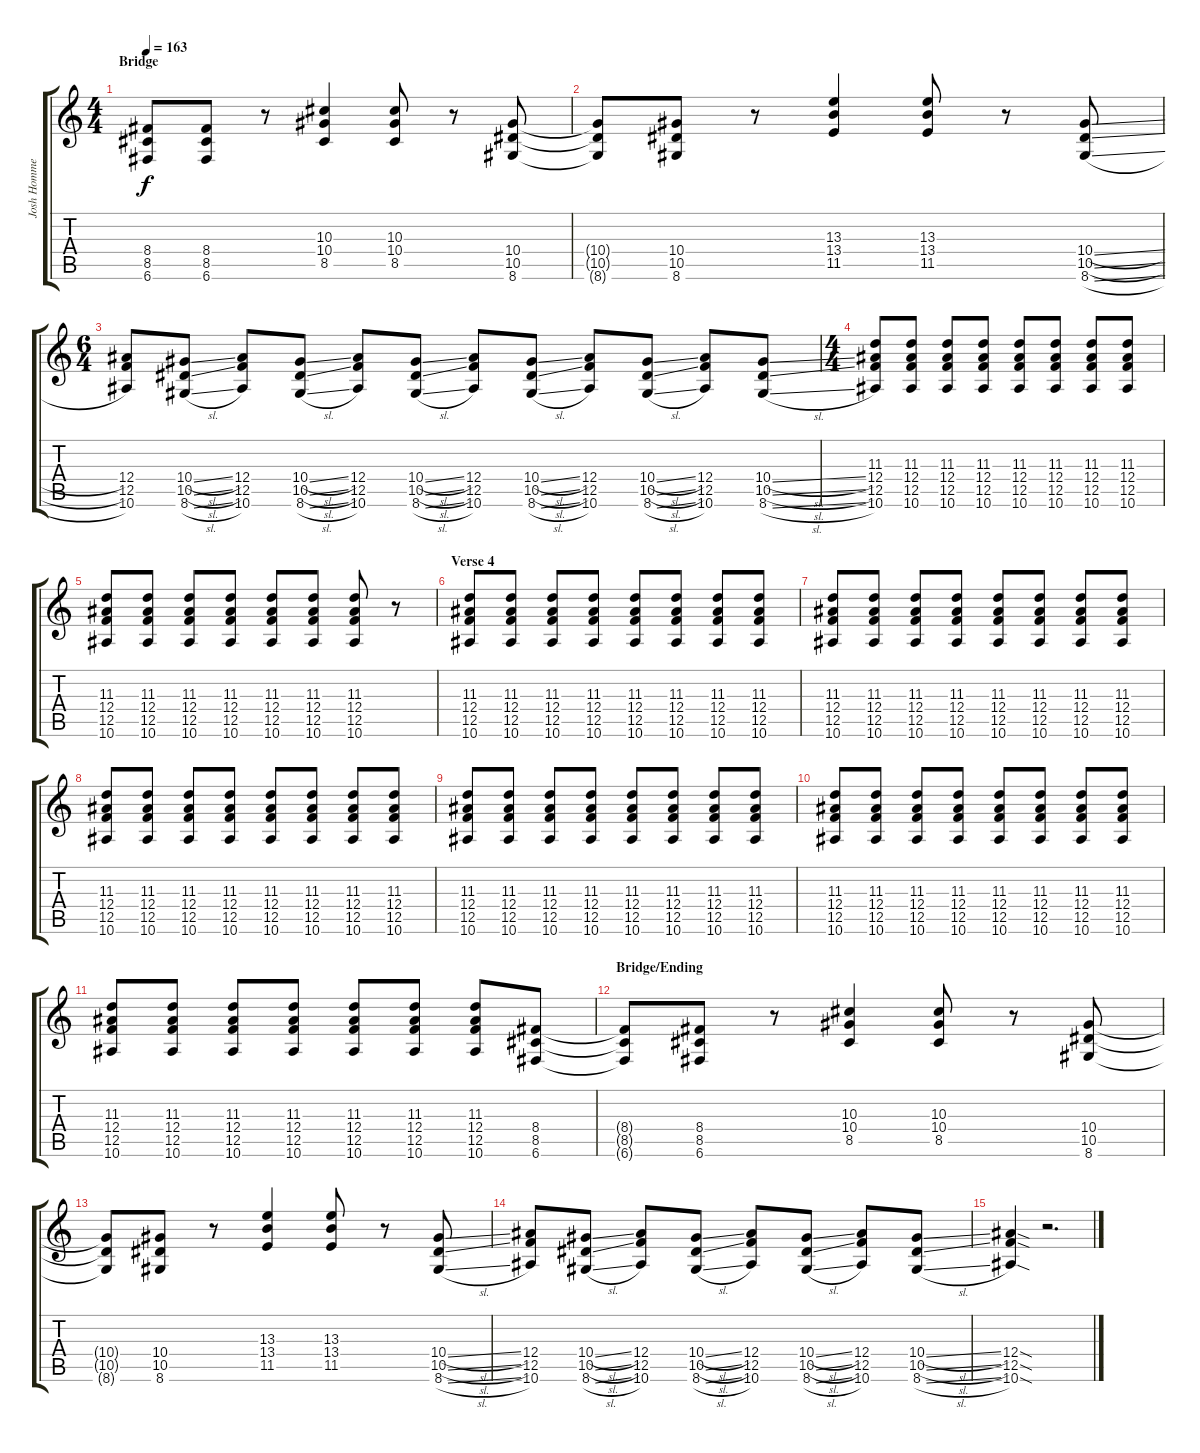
\track ("Josh Homme (Guitar 1)" "Josh Homme") {instrument distortionguitar}
\staff {score tabs}
\tuning (C4 G3 Eb3 Bb2 F2 C2) {hide}
\ts (4 4)
\section ("" "Bridge")
\tempo 163
\clef g2
\ks c
(8.4{t} 8.5{t} 6.6{t}).8{dy f} (8.4 8.5 6.6).8 r.8 (10.3 10.4 8.5).4 (10.3 10.4 8.5).8 r.8 (10.4 10.5 8.6).8 |
(10.4{t} 10.5{t} 8.6{t}).8 (10.4 10.5 8.6).8 r.8 (13.3 13.4 11.5).4 (13.3 13.4 11.5).8 r.8 (10.4{sl} 10.5{sl} 8.6{sl}).8 |
\ts (6 4)
(12.4 12.5 10.6).8 (10.4{sl} 10.5{sl} 8.6{sl}).8 (12.4 12.5 10.6).8 (10.4{sl} 10.5{sl} 8.6{sl}).8 (12.4 12.5 10.6).8 (10.4{sl} 10.5{sl} 8.6{sl}).8 (12.4 12.5 10.6).8 (10.4{sl} 10.5{sl} 8.6{sl}).8 (12.4 12.5 10.6).8 (10.4{sl} 10.5{sl} 8.6{sl}).8 (12.4 12.5 10.6).8 (10.4{sl} 10.5{sl} 8.6{sl}).8 |
\ts (4 4)
(11.3 12.4 12.5 10.6).8 (11.3 12.4 12.5 10.6).8 (11.3 12.4 12.5 10.6).8 (11.3 12.4 12.5 10.6).8 (11.3 12.4 12.5 10.6).8 (11.3 12.4 12.5 10.6).8 (11.3 12.4 12.5 10.6).8 (11.3 12.4 12.5 10.6).8 |
(11.3 12.4 12.5 10.6).8 (11.3 12.4 12.5 10.6).8 (11.3 12.4 12.5 10.6).8 (11.3 12.4 12.5 10.6).8 (11.3 12.4 12.5 10.6).8 (11.3 12.4 12.5 10.6).8 (11.3 12.4 12.5 10.6).8 r.8 |
\section ("" "Verse 4")
(11.3 12.4 12.5 10.6).8 (11.3 12.4 12.5 10.6).8 (11.3 12.4 12.5 10.6).8 (11.3 12.4 12.5 10.6).8 (11.3 12.4 12.5 10.6).8 (11.3 12.4 12.5 10.6).8 (11.3 12.4 12.5 10.6).8 (11.3 12.4 12.5 10.6).8 |
(11.3 12.4 12.5 10.6).8 (11.3 12.4 12.5 10.6).8 (11.3 12.4 12.5 10.6).8 (11.3 12.4 12.5 10.6).8 (11.3 12.4 12.5 10.6).8 (11.3 12.4 12.5 10.6).8 (11.3 12.4 12.5 10.6).8 (11.3 12.4 12.5 10.6).8 |
(11.3 12.4 12.5 10.6).8 (11.3 12.4 12.5 10.6).8 (11.3 12.4 12.5 10.6).8 (11.3 12.4 12.5 10.6).8 (11.3 12.4 12.5 10.6).8 (11.3 12.4 12.5 10.6).8 (11.3 12.4 12.5 10.6).8 (11.3 12.4 12.5 10.6).8 |
(11.3 12.4 12.5 10.6).8 (11.3 12.4 12.5 10.6).8 (11.3 12.4 12.5 10.6).8 (11.3 12.4 12.5 10.6).8 (11.3 12.4 12.5 10.6).8 (11.3 12.4 12.5 10.6).8 (11.3 12.4 12.5 10.6).8 (11.3 12.4 12.5 10.6).8 |
(11.3 12.4 12.5 10.6).8 (11.3 12.4 12.5 10.6).8 (11.3 12.4 12.5 10.6).8 (11.3 12.4 12.5 10.6).8 (11.3 12.4 12.5 10.6).8 (11.3 12.4 12.5 10.6).8 (11.3 12.4 12.5 10.6).8 (11.3 12.4 12.5 10.6).8 |
(11.3 12.4 12.5 10.6).8 (11.3 12.4 12.5 10.6).8 (11.3 12.4 12.5 10.6).8 (11.3 12.4 12.5 10.6).8 (11.3 12.4 12.5 10.6).8 (11.3 12.4 12.5 10.6).8 (11.3 12.4 12.5 10.6).8 (8.4 8.5 6.6).8 |
\section ("" "Bridge/Ending")
(8.4{t} 8.5{t} 6.6{t}).8 (8.4 8.5 6.6).8 r.8 (10.3 10.4 8.5).4 (10.3 10.4 8.5).8 r.8 (10.4 10.5 8.6).8 |
(10.4{t} 10.5{t} 8.6{t}).8 (10.4 10.5 8.6).8 r.8 (13.3 13.4 11.5).4 (13.3 13.4 11.5).8 r.8 (10.4{sl} 10.5{sl} 8.6{sl}).8 |
(12.4 12.5 10.6).8 (10.4{sl} 10.5{sl} 8.6{sl}).8 (12.4 12.5 10.6).8 (10.4{sl} 10.5{sl} 8.6{sl}).8 (12.4 12.5 10.6).8 (10.4{sl} 10.5{sl} 8.6{sl}).8 (12.4 12.5 10.6).8 (10.4{sl} 10.5{sl} 8.6{sl}).8 |
(12.4{sod} 12.5{sod} 10.6{sod}).4 r.2{d}
